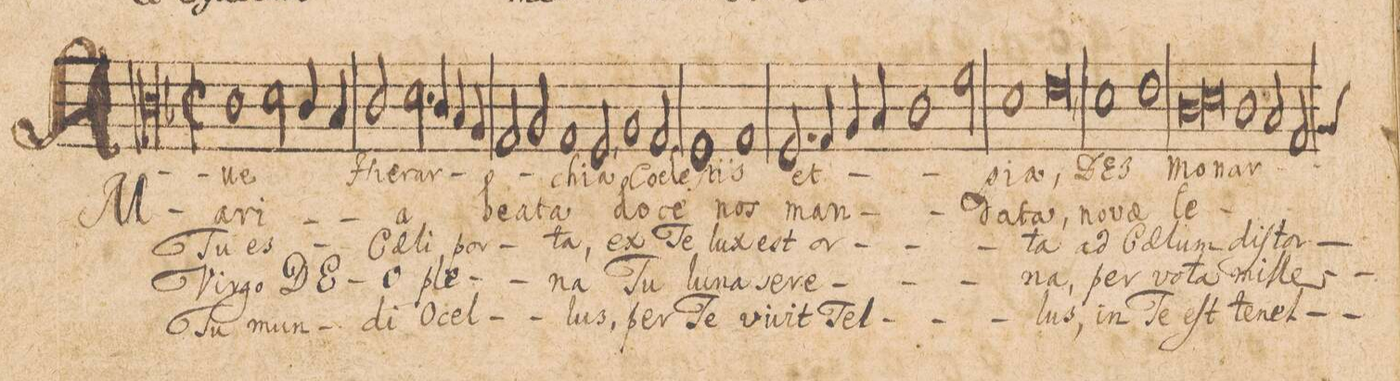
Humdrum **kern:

**kern	**text	**text	**text	**text	**text
*I"CANTVS.	*	*	*	*	*
*clefC3	*	*	*	*	*
*k[b-]	*	*	*	*	*
*met(C|)	*	*	*	*	*
*M2/1	*	*	*	*	*
1c\	A-	Ma-	Tu	Vir-	Tu
*2\right	*	*	*	*	*
2d\	-ue	-ri-	es	-go	mun-
4c/	.	.	.	DE-	.
4B-/	.	.	.	.	.
=2-	=2-	=2-	=2-	=2-	=2-
2c\	Hie-	.	.	-O	-di
2.d\	-rar-	-a	Cae-	ple-	O-
4c/	.	.	-li	.	-cel-
4B-/	.	.	por-	.	.
4A/	.	.	.	.	.
=3-	=3-	=3-	=3-	=3-	=3-
2G/	.	be-	.	.	.
2A/	.	-a-	.	.	.
1G/	-chi-	.	.	.	.
=4-	=4-	=4-	=4-	=4-	=4-
2F,/	-a	-ta	-ta,	-na	-lus,
1A/	Coe-	do-	ex	Tu	per
2G/	-le-	-ce	Te	lu-	Te
=5-	=5-	=5-	=5-	=5-	=5-
1F/	-ſtis	nos	lux	-na	vi-
1G/	.	.	est	se-	-vit
=6-	=6-	=6-	=6-	=6-	=6-
2.F/	et	man-	or-	-re-	Tel-
4G/	.	.	.	.	.
4A/	.	.	.	.	.
4B-/	.	.	.	.	.
1c\	.	.	.	.	.
=7-	=7-	=7-	=7-	=7-	=7-
2f\	.	.	.	.	.
1d\	pi-	-da-	.	.	.
=8-	=8-	=8-	=8-	=8-	=8-
0e\,	-a,	-ta,	ta	-na,	-lus,
=9-	=9-	=9-	=9-	=9-	=9-
1d\	DE-	no-	ad	per	in
1e\	-I	-vae	Cae-	vo-	Te
=10-	=10-	=10-	=10-	=10-	=10-
*lig	*	*	*	*	*
1c\	Mo-	le-	-lum	-ta	eſt
1d\	.	.	.	.	.
*Xlig	*	*	*	*	*
=11-	=11-	=11-	=11-	=11-	=11-
1c\	-nar-	.	diſ-	mil-	te-
2B-/	.	.	-tor-	-le-	-nel-
2G/	.	.	.	.	.
*custos:A	*	*	*	*	*
=12-	=12-	=12-	=12-	=12-	=12-
*-	*-	*-	*-	*-	*-
